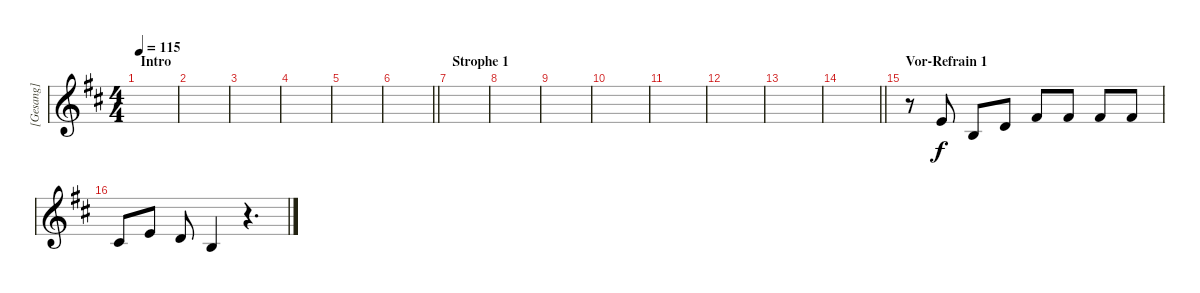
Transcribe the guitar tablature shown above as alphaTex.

\track ("[Gesang]" "[Gesang]") {instrument altosax}
\staff {score}
\tuning (E4 B3 G3 D3 A2 E2) {hide}
\ts (4 4)
\section ("" "Intro")
\tempo 115
\clef g2
\ks bminor
|
|
|
|
|
\barLineRight lightlight
|
\section ("" "Strophe 1")
|
|
|
|
|
|
|
\barLineRight lightlight
|
\section ("" "Vor-Refrain 1")
r.8 9.3.8 4.3.8 7.3.8 7.2.8 7.2.8 7.2.8 7.2.8 |
6.3.8 9.3.8 7.3.8 4.3.4 r.4{d}
